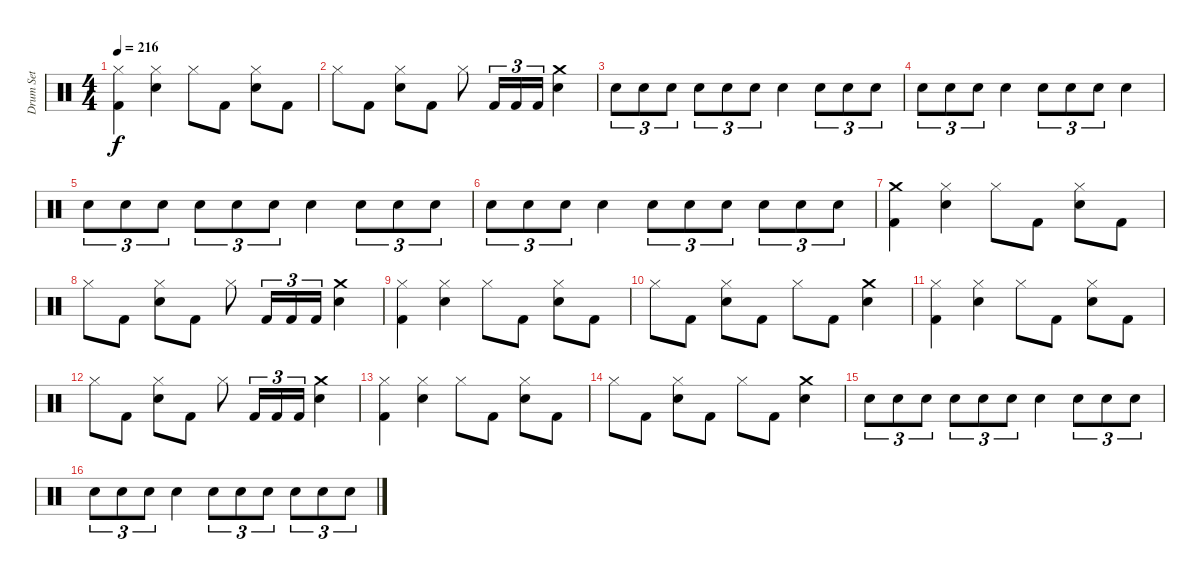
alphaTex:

\track ("Drum Set" "Drum Set") {instrument percussion}
\staff {score}
\articulation defaults
\ts (4 4)
\tempo 216
\clef neutral
\ks c
("Hi-Hat (closed)" "Kick (hit) 2").4{dy f} ("Hi-Hat (closed)" "Snare (hit) 2").4 "Hi-Hat (closed)".8 "Kick (hit) 2".8 ("Hi-Hat (closed)" "Snare (hit) 2").8 "Kick (hit) 2".8 |
"Hi-Hat (closed)".8 "Kick (hit) 2".8 ("Hi-Hat (closed)" "Snare (hit) 2").8 "Kick (hit) 2".8 "Hi-Hat (closed)".8 "Kick (hit) 2".16{tu (3 2)} "Kick (hit) 2".16{tu (3 2)} "Kick (hit) 2".16{tu (3 2)} ("Crash medium (hit)" "Snare (hit) 2").4 |
"Snare (hit) 2".8{tu (3 2)} "Snare (hit) 2".8{tu (3 2)} "Snare (hit) 2".8{tu (3 2)} "Snare (hit) 2".8{tu (3 2)} "Snare (hit) 2".8{tu (3 2)} "Snare (hit) 2".8{tu (3 2)} "Snare (hit) 2".4 "Snare (hit) 2".8{tu (3 2)} "Snare (hit) 2".8{tu (3 2)} "Snare (hit) 2".8{tu (3 2)} |
"Snare (hit) 2".8{tu (3 2)} "Snare (hit) 2".8{tu (3 2)} "Snare (hit) 2".8{tu (3 2)} "Snare (hit) 2".4 "Snare (hit) 2".8{tu (3 2)} "Snare (hit) 2".8{tu (3 2)} "Snare (hit) 2".8{tu (3 2)} "Snare (hit) 2".4 |
"Snare (hit) 2".8{tu (3 2)} "Snare (hit) 2".8{tu (3 2)} "Snare (hit) 2".8{tu (3 2)} "Snare (hit) 2".8{tu (3 2)} "Snare (hit) 2".8{tu (3 2)} "Snare (hit) 2".8{tu (3 2)} "Snare (hit) 2".4 "Snare (hit) 2".8{tu (3 2)} "Snare (hit) 2".8{tu (3 2)} "Snare (hit) 2".8{tu (3 2)} |
"Snare (hit) 2".8{tu (3 2)} "Snare (hit) 2".8{tu (3 2)} "Snare (hit) 2".8{tu (3 2)} "Snare (hit) 2".4 "Snare (hit) 2".8{tu (3 2)} "Snare (hit) 2".8{tu (3 2)} "Snare (hit) 2".8{tu (3 2)} "Snare (hit) 2".8{tu (3 2)} "Snare (hit) 2".8{tu (3 2)} "Snare (hit) 2".8{tu (3 2)} |
("Crash medium (hit)" "Kick (hit) 2").4 ("Hi-Hat (closed)" "Snare (hit) 2").4 "Hi-Hat (closed)".8 "Kick (hit) 2".8 ("Hi-Hat (closed)" "Snare (hit) 2").8 "Kick (hit) 2".8 |
"Hi-Hat (closed)".8 "Kick (hit) 2".8 ("Hi-Hat (closed)" "Snare (hit) 2").8 "Kick (hit) 2".8 "Hi-Hat (closed)".8 "Kick (hit) 2".16{tu (3 2)} "Kick (hit) 2".16{tu (3 2)} "Kick (hit) 2".16{tu (3 2)} ("Crash medium (hit)" "Snare (hit) 2").4 |
("Hi-Hat (closed)" "Kick (hit) 2").4 ("Hi-Hat (closed)" "Snare (hit) 2").4 "Hi-Hat (closed)".8 "Kick (hit) 2".8 ("Hi-Hat (closed)" "Snare (hit) 2").8 "Kick (hit) 2".8 |
"Hi-Hat (closed)".8 "Kick (hit) 2".8 ("Hi-Hat (closed)" "Snare (hit) 2").8 "Kick (hit) 2".8 "Hi-Hat (closed)".8 "Kick (hit) 2".8 ("Crash medium (hit)" "Snare (hit) 2").4 |
("Hi-Hat (closed)" "Kick (hit) 2").4 ("Hi-Hat (closed)" "Snare (hit) 2").4 "Hi-Hat (closed)".8 "Kick (hit) 2".8 ("Hi-Hat (closed)" "Snare (hit) 2").8 "Kick (hit) 2".8 |
"Hi-Hat (closed)".8 "Kick (hit) 2".8 ("Hi-Hat (closed)" "Snare (hit) 2").8 "Kick (hit) 2".8 "Hi-Hat (closed)".8 "Kick (hit) 2".16{tu (3 2)} "Kick (hit) 2".16{tu (3 2)} "Kick (hit) 2".16{tu (3 2)} ("Crash medium (hit)" "Snare (hit) 2").4 |
("Hi-Hat (closed)" "Kick (hit) 2").4 ("Hi-Hat (closed)" "Snare (hit) 2").4 "Hi-Hat (closed)".8 "Kick (hit) 2".8 ("Hi-Hat (closed)" "Snare (hit) 2").8 "Kick (hit) 2".8 |
"Hi-Hat (closed)".8 "Kick (hit) 2".8 ("Hi-Hat (closed)" "Snare (hit) 2").8 "Kick (hit) 2".8 "Hi-Hat (closed)".8 "Kick (hit) 2".8 ("Crash medium (hit)" "Snare (hit) 2").4 |
"Snare (hit) 2".8{tu (3 2)} "Snare (hit) 2".8{tu (3 2)} "Snare (hit) 2".8{tu (3 2)} "Snare (hit) 2".8{tu (3 2)} "Snare (hit) 2".8{tu (3 2)} "Snare (hit) 2".8{tu (3 2)} "Snare (hit) 2".4 "Snare (hit) 2".8{tu (3 2)} "Snare (hit) 2".8{tu (3 2)} "Snare (hit) 2".8{tu (3 2)} |
"Snare (hit) 2".8{tu (3 2)} "Snare (hit) 2".8{tu (3 2)} "Snare (hit) 2".8{tu (3 2)} "Snare (hit) 2".4 "Snare (hit) 2".8{tu (3 2)} "Snare (hit) 2".8{tu (3 2)} "Snare (hit) 2".8{tu (3 2)} "Snare (hit) 2".8{tu (3 2)} "Snare (hit) 2".8{tu (3 2)} "Snare (hit) 2".8{tu (3 2)}
